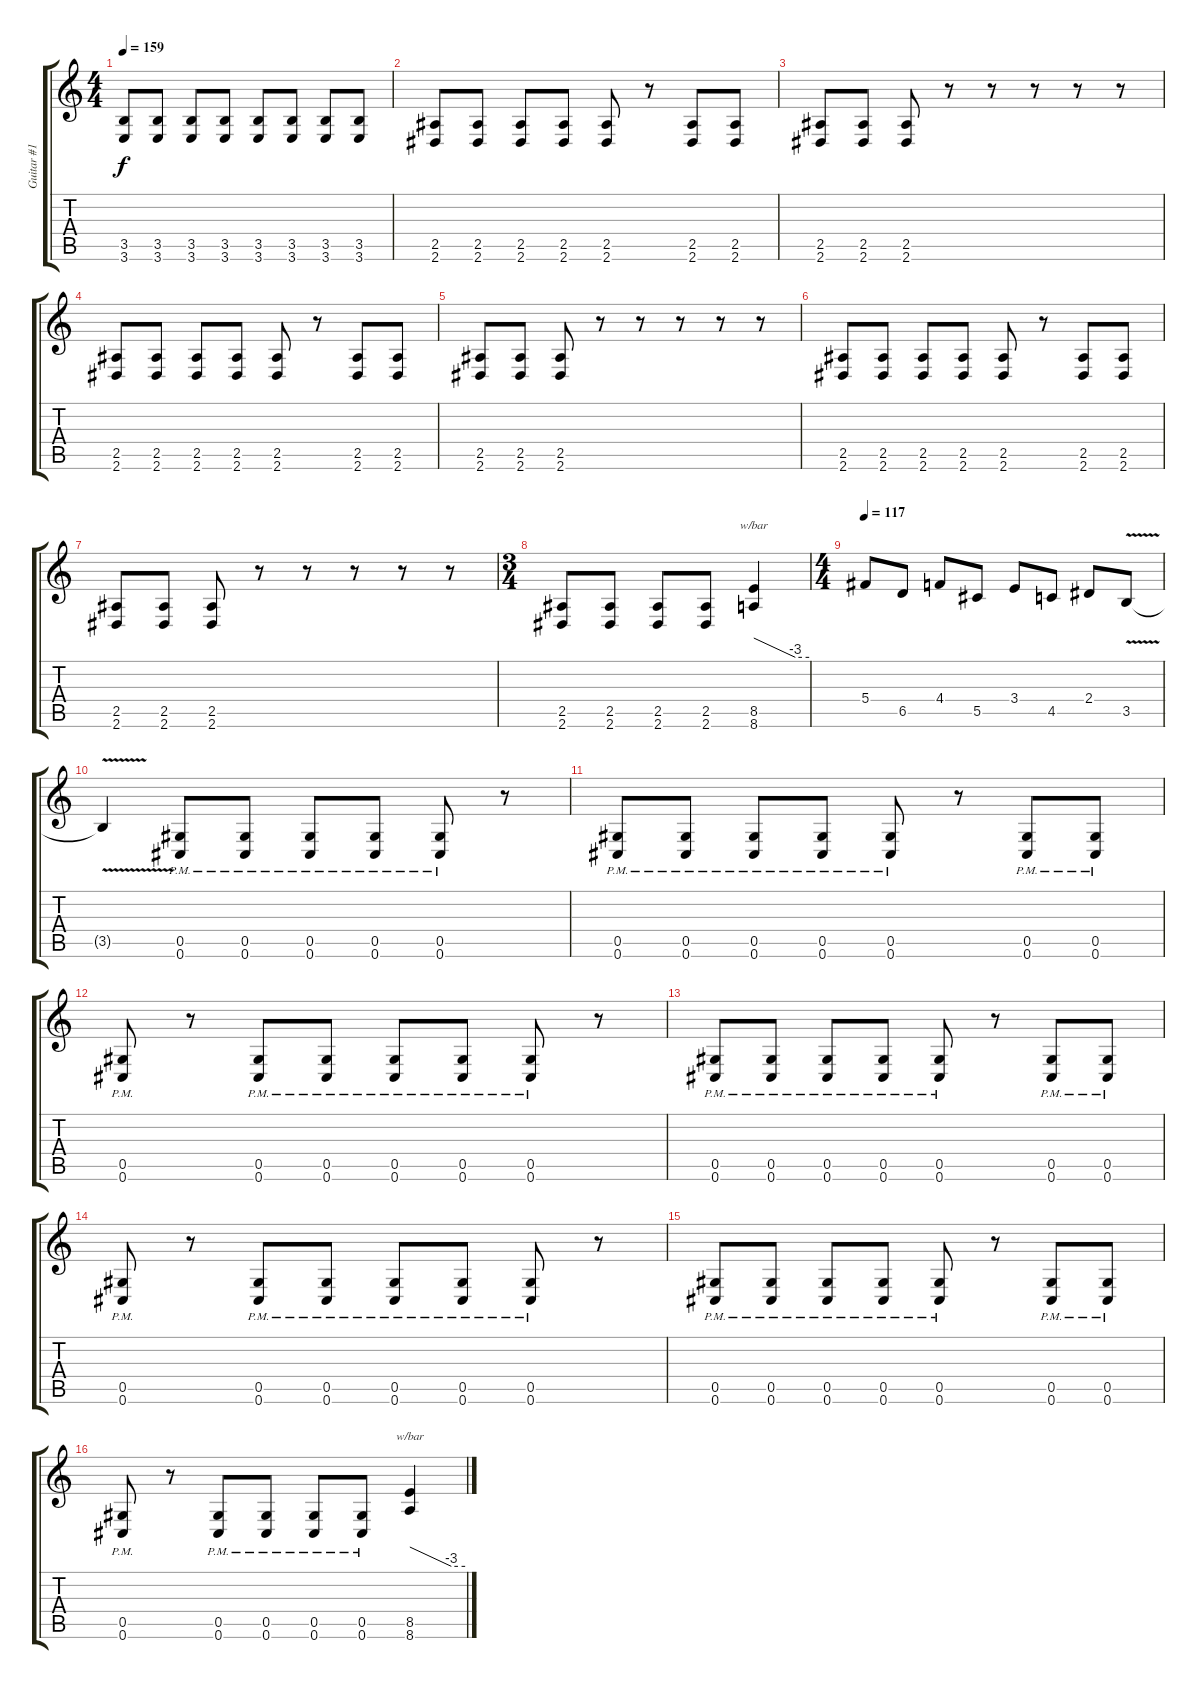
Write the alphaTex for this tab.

\track ("Guitar #1" "Guitar #1") {instrument distortionguitar}
\staff {score tabs}
\tuning (Eb4 Bb3 Gb3 Db3 Ab2 Db2) {hide}
\ts (4 4)
\tempo 159
\clef g2
\ks c
(3.5 3.6).8{dy f} (3.5 3.6).8 (3.5 3.6).8 (3.5 3.6).8 (3.5 3.6).8 (3.5 3.6).8 (3.5 3.6).8 (3.5 3.6).8 |
(2.5 2.6).8 (2.5 2.6).8 (2.5 2.6).8 (2.5 2.6).8 (2.5 2.6).8 r.8 (2.5 2.6).8 (2.5 2.6).8 |
(2.5 2.6).8 (2.5 2.6).8 (2.5 2.6).8 r.8 r.8 r.8 r.8 r.8 |
(2.5 2.6).8 (2.5 2.6).8 (2.5 2.6).8 (2.5 2.6).8 (2.5 2.6).8 r.8 (2.5 2.6).8 (2.5 2.6).8 |
(2.5 2.6).8 (2.5 2.6).8 (2.5 2.6).8 r.8 r.8 r.8 r.8 r.8 |
(2.5 2.6).8 (2.5 2.6).8 (2.5 2.6).8 (2.5 2.6).8 (2.5 2.6).8 r.8 (2.5 2.6).8 (2.5 2.6).8 |
(2.5 2.6).8 (2.5 2.6).8 (2.5 2.6).8 r.8 r.8 r.8 r.8 r.8 |
\ts (3 4)
(2.5 2.6).8 (2.5 2.6).8 (2.5 2.6).8 (2.5 2.6).8 (8.5 8.6).4{tbe (custom default 0 0 45 -12 60 -12)} |
\ts (4 4)
\tempo 117
5.4.8 6.5.8 4.4.8 5.5.8 3.4.8 4.5.8 2.4.8 3.5{v}.8 |
3.5{t}.4 (0.5{pm} 0.6{pm}).8 (0.5{pm} 0.6{pm}).8 (0.5{pm} 0.6{pm}).8 (0.5{pm} 0.6{pm}).8 (0.5{pm} 0.6{pm}).8 r.8 |
(0.5{pm} 0.6{pm}).8 (0.5{pm} 0.6{pm}).8 (0.5{pm} 0.6{pm}).8 (0.5{pm} 0.6{pm}).8 (0.5{pm} 0.6{pm}).8 r.8 (0.5{pm} 0.6{pm}).8 (0.5{pm} 0.6{pm}).8 |
(0.5{pm} 0.6{pm}).8 r.8 (0.5{pm} 0.6{pm}).8 (0.5{pm} 0.6{pm}).8 (0.5{pm} 0.6{pm}).8 (0.5{pm} 0.6{pm}).8 (0.5{pm} 0.6{pm}).8 r.8 |
(0.5{pm} 0.6{pm}).8 (0.5{pm} 0.6{pm}).8 (0.5{pm} 0.6{pm}).8 (0.5{pm} 0.6{pm}).8 (0.5{pm} 0.6{pm}).8 r.8 (0.5{pm} 0.6{pm}).8 (0.5{pm} 0.6{pm}).8 |
(0.5{pm} 0.6{pm}).8 r.8 (0.5{pm} 0.6{pm}).8 (0.5{pm} 0.6{pm}).8 (0.5{pm} 0.6{pm}).8 (0.5{pm} 0.6{pm}).8 (0.5{pm} 0.6{pm}).8 r.8 |
(0.5{pm} 0.6{pm}).8 (0.5{pm} 0.6{pm}).8 (0.5{pm} 0.6{pm}).8 (0.5{pm} 0.6{pm}).8 (0.5{pm} 0.6{pm}).8 r.8 (0.5{pm} 0.6{pm}).8 (0.5{pm} 0.6{pm}).8 |
(0.5{pm} 0.6{pm}).8 r.8 (0.5{pm} 0.6{pm}).8 (0.5{pm} 0.6{pm}).8 (0.5{pm} 0.6{pm}).8 (0.5{pm} 0.6{pm}).8 (8.5 8.6).4{tbe (custom default 0 0 45 -12 60 -12)}
